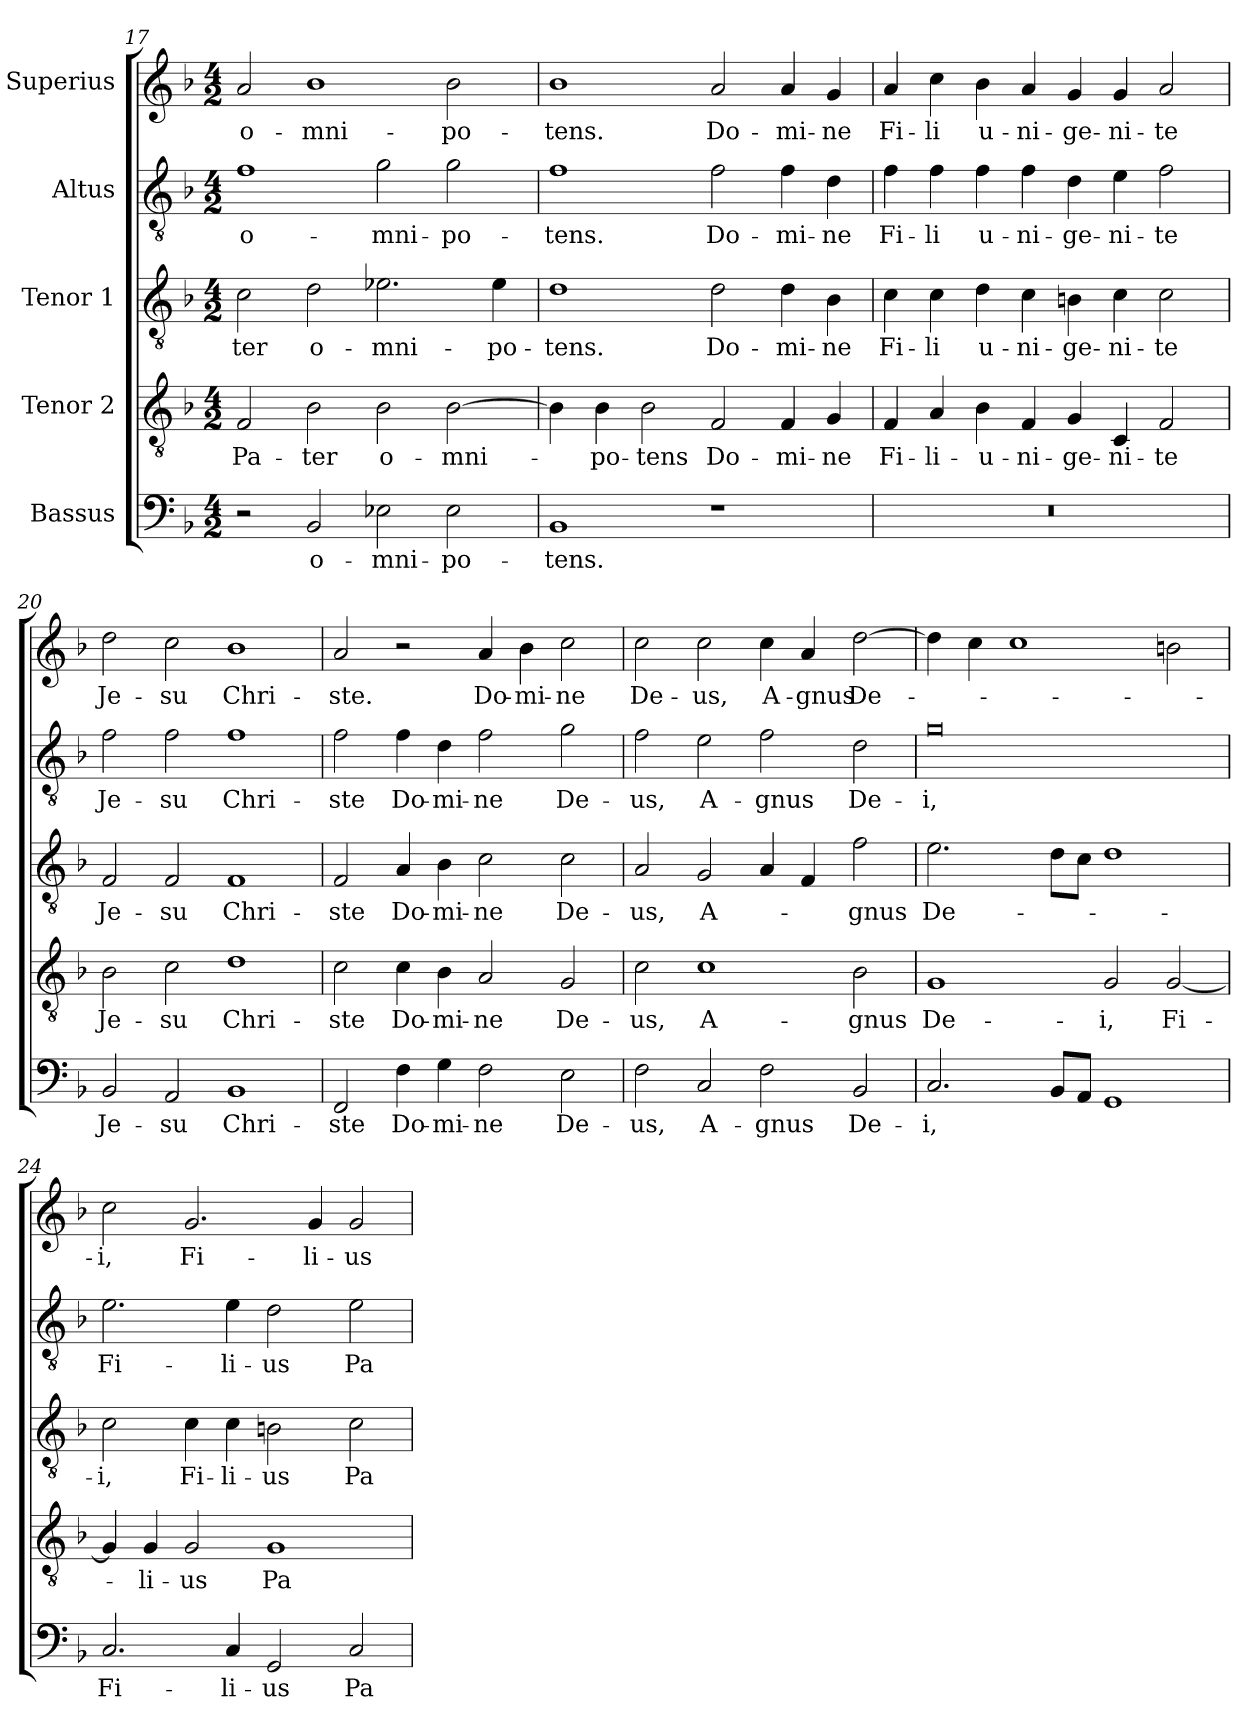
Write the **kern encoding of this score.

**kern	**text	**kern	**text	**kern	**text	**kern	**text	**kern	**text
*part5	*part5	*part4	*part4	*part3	*part3	*part2	*part2	*part1	*part1
*staff5	*staff5	*staff4	*staff4	*staff3	*staff3	*staff2	*staff2	*staff1	*staff1
*I"Bassus	*	*I"Tenor 2	*	*I"Tenor 1	*	*I"Altus	*	*I"Superius	*
*clefF4	*	*clefGv2	*	*clefGv2	*	*clefGv2	*	*clefG2	*
*k[b-]	*	*k[b-]	*	*k[b-]	*	*k[b-]	*	*k[b-]	*
*M4/2	*	*M4/2	*	*M4/2	*	*M4/2	*	*M4/2	*
=17	=17	=17	=17	=17	=17	=17	=17	=17	=17
2r	.	2F/	Pa-	2c\	-ter	1f\	o-	2a/	o-
2BB-/	o-	2B-\	-ter	2d\	o-	.	.	1b-\	-mni-
2E-X\	-mni-	2B-\	o-	2.e-X\	-mni-	2g\	-mni-	.	.
2E-\	-po-	[2B-\	-mni-	.	.	2g\	-po-	2b-\	-po-
.	.	.	.	4e-\	-po-	.	.	.	.
=18	=18	=18	=18	=18	=18	=18	=18	=18	=18
1BB-/	-tens.	4B-\]	.	1d\	-tens.	1f\	-tens.	1b-\	-tens.
.	.	4B-\	-po-	.	.	.	.	.	.
.	.	2B-\	-tens	.	.	.	.	.	.
1r	.	2F/	Do-	2d\	Do-	2f\	Do-	2a/	Do-
.	.	4F/	-mi-	4d\	-mi-	4f\	-mi-	4a/	-mi-
.	.	4G/	-ne	4B-\	-ne	4d\	-ne	4g/	-ne
=19	=19	=19	=19	=19	=19	=19	=19	=19	=19
0r	.	4F/	Fi-	4c\	Fi-	4f\	Fi-	4a/	Fi-
.	.	4A/	-li-	4c\	-li	4f\	-li	4cc\	-li
.	.	4B-\	-u-	4d\	u-	4f\	u-	4b-\	u-
.	.	4F/	-ni-	4c\	-ni-	4f\	-ni-	4a/	-ni-
.	.	4G/	-ge-	4Bn\	-ge-	4d\	-ge-	4g/	-ge-
.	.	4C/	-ni-	4c\	-ni-	4e\	-ni-	4g/	-ni-
.	.	2F/	-te	2c\	-te	2f\	-te	2a/	-te
=20	=20	=20	=20	=20	=20	=20	=20	=20	=20
2BB-/	Je-	2B-\	Je-	2F/	Je-	2f\	Je-	2dd\	Je-
2AA/	-su	2c\	-su	2F/	-su	2f\	-su	2cc\	-su
1BB-/	Chri-	1d\	Chri-	1F/	Chri-	1f\	Chri-	1b-\	Chri-
=21	=21	=21	=21	=21	=21	=21	=21	=21	=21
2FF/	-ste	2c\	-ste	2F/	-ste	2f\	-ste	2a/	-ste.
4F\	Do-	4c\	Do-	4A/	Do-	4f\	Do-	2r	.
4G\	-mi-	4B-\	-mi-	4B-\	-mi-	4d\	-mi-	.	.
2F\	-ne	2A/	-ne	2c\	-ne	2f\	-ne	4a/	Do-
.	.	.	.	.	.	.	.	4b-\	-mi-
2E\	De-	2G/	De-	2c\	De-	2g\	De-	2cc\	-ne
=22	=22	=22	=22	=22	=22	=22	=22	=22	=22
2F\	-us,	2c\	-us,	2A/	-us,	2f\	-us,	2cc\	De-
2C/	A-	1c\	A-	2G/	A-	2e\	A-	2cc\	-us,
2F\	-gnus	.	.	4A/	.	2f\	-gnus	4cc\	A-
.	.	.	.	4F/	.	.	.	4a/	-gnus
2BB-/	De-	2B-\	-gnus	2f\	-gnus	2d\	De-	[2dd\	De-
=23	=23	=23	=23	=23	=23	=23	=23	=23	=23
2.C/	-i,	1G/	De-	2.e\	De-	0g\	-i,	4dd\]	.
.	.	.	.	.	.	.	.	4cc\	.
.	.	.	.	.	.	.	.	1cc\	.
8BB-/L	.	.	.	8d\L	.	.	.	.	.
8AA/J	.	.	.	8c\J	.	.	.	.	.
1GG/	.	2G/	-i,	1d\	.	.	.	.	.
.	.	[2G/	Fi-	.	.	.	.	2bn\	.
=24	=24	=24	=24	=24	=24	=24	=24	=24	=24
2.C/	Fi-	4G/]	.	2c\	-i,	2.e\	Fi-	2cc\	-i,
.	.	4G/	-li-	.	.	.	.	.	.
.	.	2G/	-us	4c\	Fi-	.	.	2.g/	Fi-
4C/	-li-	.	.	4c\	-li-	4e\	-li-	.	.
2GG/	-us	1G/	Pa-	2Bn\	-us	2d\	-us	.	.
.	.	.	.	.	.	.	.	4g/	-li-
2C/	Pa-	.	.	2c\	Pa-	2e\	Pa-	2g/	-us
=	=	=	=	=	=	=	=	=	=
*-	*-	*-	*-	*-	*-	*-	*-	*-	*-
